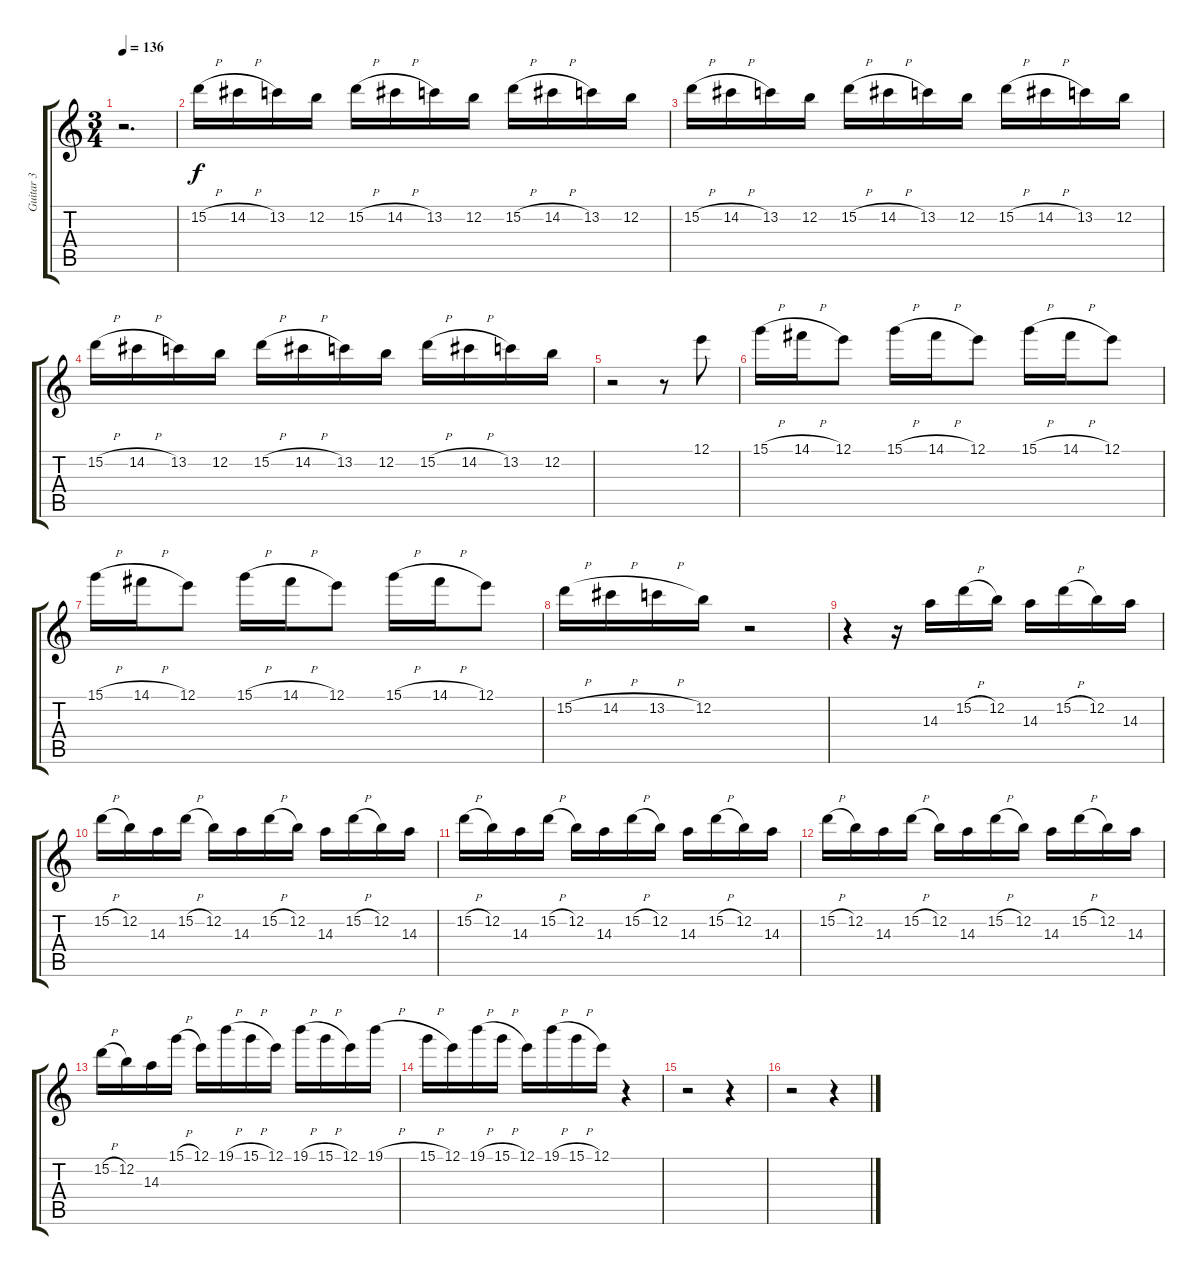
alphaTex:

\track ("Guitar 3" "Guitar 3") {instrument electricguitarjazz}
\staff {score tabs}
\tuning (E4 B3 G3 D3 A2 E2) {hide}
\ts (3 4)
\tempo 136
\clef g2
\ks c
r.2{d dy f volume 0} |
15.2{h}.16{volume 13 balance 0} 14.2{h}.16 13.2.16 12.2.16 15.2{h}.16 14.2{h}.16 13.2.16 12.2.16 15.2{h}.16 14.2{h}.16 13.2.16 12.2.16 |
15.2{h}.16 14.2{h}.16 13.2.16 12.2.16 15.2{h}.16 14.2{h}.16 13.2.16 12.2.16 15.2{h}.16{volume 0} 14.2{h}.16 13.2.16 12.2.16 |
15.2{h}.16 14.2{h}.16 13.2.16 12.2.16 15.2{h}.16 14.2{h}.16 13.2.16 12.2.16 15.2{h}.16 14.2{h}.16 13.2.16 12.2.16 |
r.2 r.8{volume 13 balance 16} 12.1.8 |
15.1{h}.16 14.1{h}.16 12.1.8 15.1{h}.16 14.1{h}.16 12.1.8 15.1{h}.16 14.1{h}.16 12.1.8 |
15.1{h}.16{volume 0} 14.1{h}.16 12.1.8 15.1{h}.16 14.1{h}.16 12.1.8 15.1{h}.16 14.1{h}.16 12.1.8 |
15.2{h}.16 14.2{h}.16 13.2{h}.16 12.2.16 r.2 |
r.4 r.16{volume 13 balance 0} 14.3.16 15.2{h}.16 12.2.16 14.3.16 15.2{h}.16 12.2.16 14.3.16 |
15.2{h}.16 12.2.16 14.3.16 15.2{h}.16 12.2.16 14.3.16 15.2{h}.16 12.2.16 14.3.16 15.2{h}.16 12.2.16 14.3.16 |
15.2{h}.16 12.2.16 14.3.16 15.2{h}.16 12.2.16 14.3.16 15.2{h}.16 12.2.16 14.3.16 15.2{h}.16 12.2.16 14.3.16 |
15.2{h}.16{volume 0 balance 16} 12.2.16 14.3.16 15.2{h}.16 12.2.16 14.3.16 15.2{h}.16 12.2.16 14.3.16 15.2{h}.16 12.2.16 14.3.16 |
15.2{h}.16 12.2.16 14.3.16 15.1{h}.16 12.1.16 19.1{h}.16 15.1{h}.16 12.1.16 19.1{h}.16 15.1{h}.16 12.1.16 19.1{h}.16 |
15.1{h}.16 12.1.16 19.1{h}.16 15.1{h}.16 12.1.16 19.1{h}.16 15.1{h}.16 12.1.16 r.4 |
r.2 r.4 |
r.2 r.4
